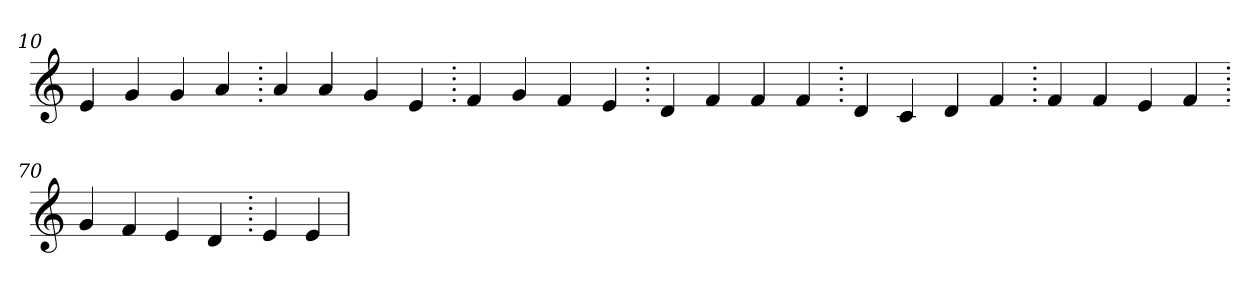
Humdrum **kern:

**kern
*part1
*staff1
*clefG2
=10.
4e
4g
4g
4a
=20.
4a
4a
4g
4e
=30.
4f
4g
4f
4e
=40.
4d
4f
4f
4f
=50.
4d
4c
4d
4f
=60.
4f
4f
4e
4f
=70.
4g
4f
4e
4d
=80.
4e
4e
=
*-
